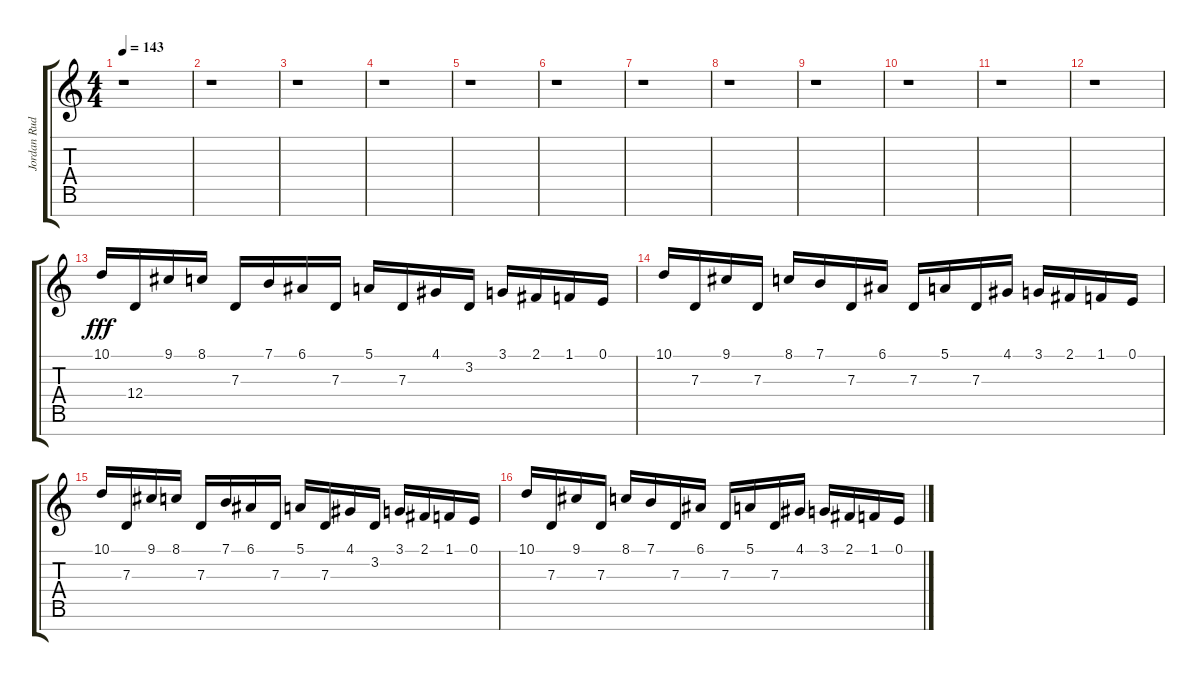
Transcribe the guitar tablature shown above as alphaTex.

\track ("Jordan Rudess lead 1" "Jordan Rud") {instrument harpsichord}
\staff {score tabs}
\tuning (E4 B3 G3 D3 A2 E2 B1) {hide}
\ts (4 4)
\tempo 143
\clef g2
\ks c
r.1{dy fff} |
r.1 |
r.1 |
r.1 |
r.1 |
r.1 |
r.1 |
r.1 |
r.1 |
r.1 |
r.1 |
r.1 |
10.1.16{volume 16 instrument lead5charang} 12.4.16 9.1.16 8.1.16 7.3.16 7.1.16 6.1.16 7.3.16 5.1.16 7.3.16 4.1.16 3.2.16 3.1.16 2.1.16 1.1.16 0.1.16 |
10.1.16 7.3.16 9.1.16 7.3.16 8.1.16 7.1.16 7.3.16 6.1.16 7.3.16 5.1.16 7.3.16 4.1.16 3.1.16 2.1.16 1.1.16 0.1.16 |
10.1.16 7.3.16 9.1.16 8.1.16 7.3.16 7.1.16 6.1.16 7.3.16 5.1.16 7.3.16 4.1.16 3.2.16 3.1.16 2.1.16 1.1.16 0.1.16 |
10.1.16 7.3.16 9.1.16 7.3.16 8.1.16 7.1.16 7.3.16 6.1.16 7.3.16 5.1.16 7.3.16 4.1.16 3.1.16 2.1.16 1.1.16 0.1.16
